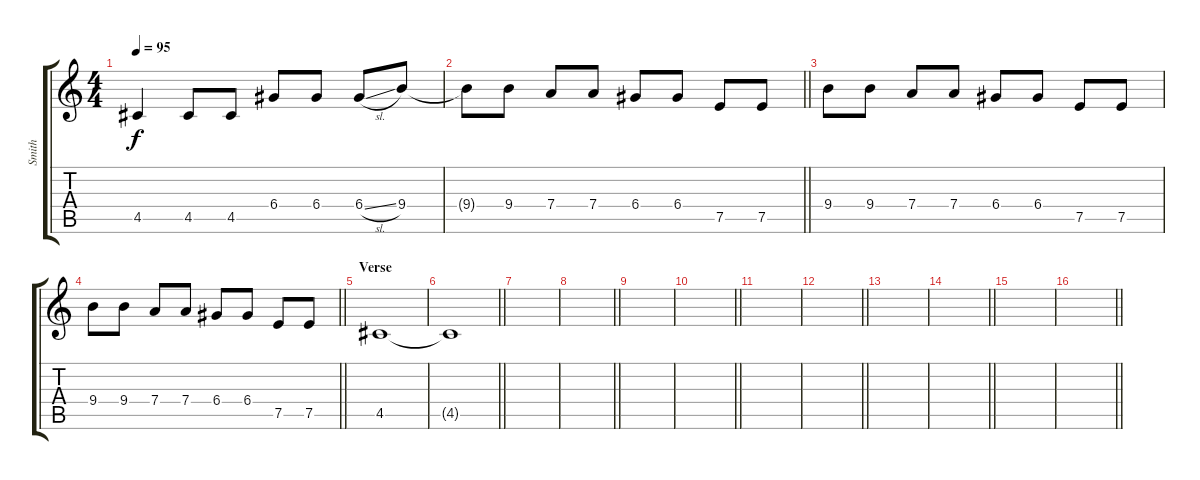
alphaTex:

\track ("Smith" "Smith") {instrument distortionguitar}
\staff {score tabs}
\tuning (E4 B3 G3 D3 A2 E2) {hide}
\ts (4 4)
\tempo 95
\clef g2
\ks c
4.5.4{dy f} 4.5.8 4.5.8 6.4.8 6.4.8 6.4{sl}.8 9.4.8 |
\barLineRight lightlight
9.4{t}.8 9.4.8 7.4.8 7.4.8 6.4.8 6.4.8 7.5.8 7.5.8 |
9.4.8 9.4.8 7.4.8 7.4.8 6.4.8 6.4.8 7.5.8 7.5.8 |
\barLineRight lightlight
9.4.8 9.4.8 7.4.8 7.4.8 6.4.8 6.4.8 7.5.8 7.5.8 |
\section ("" "Verse")
4.5.1 |
\barLineRight lightlight
4.5{t}.1 |
|
\barLineRight lightlight
|
|
\barLineRight lightlight
|
|
\barLineRight lightlight
|
|
\barLineRight lightlight
|
|
\barLineRight lightlight
